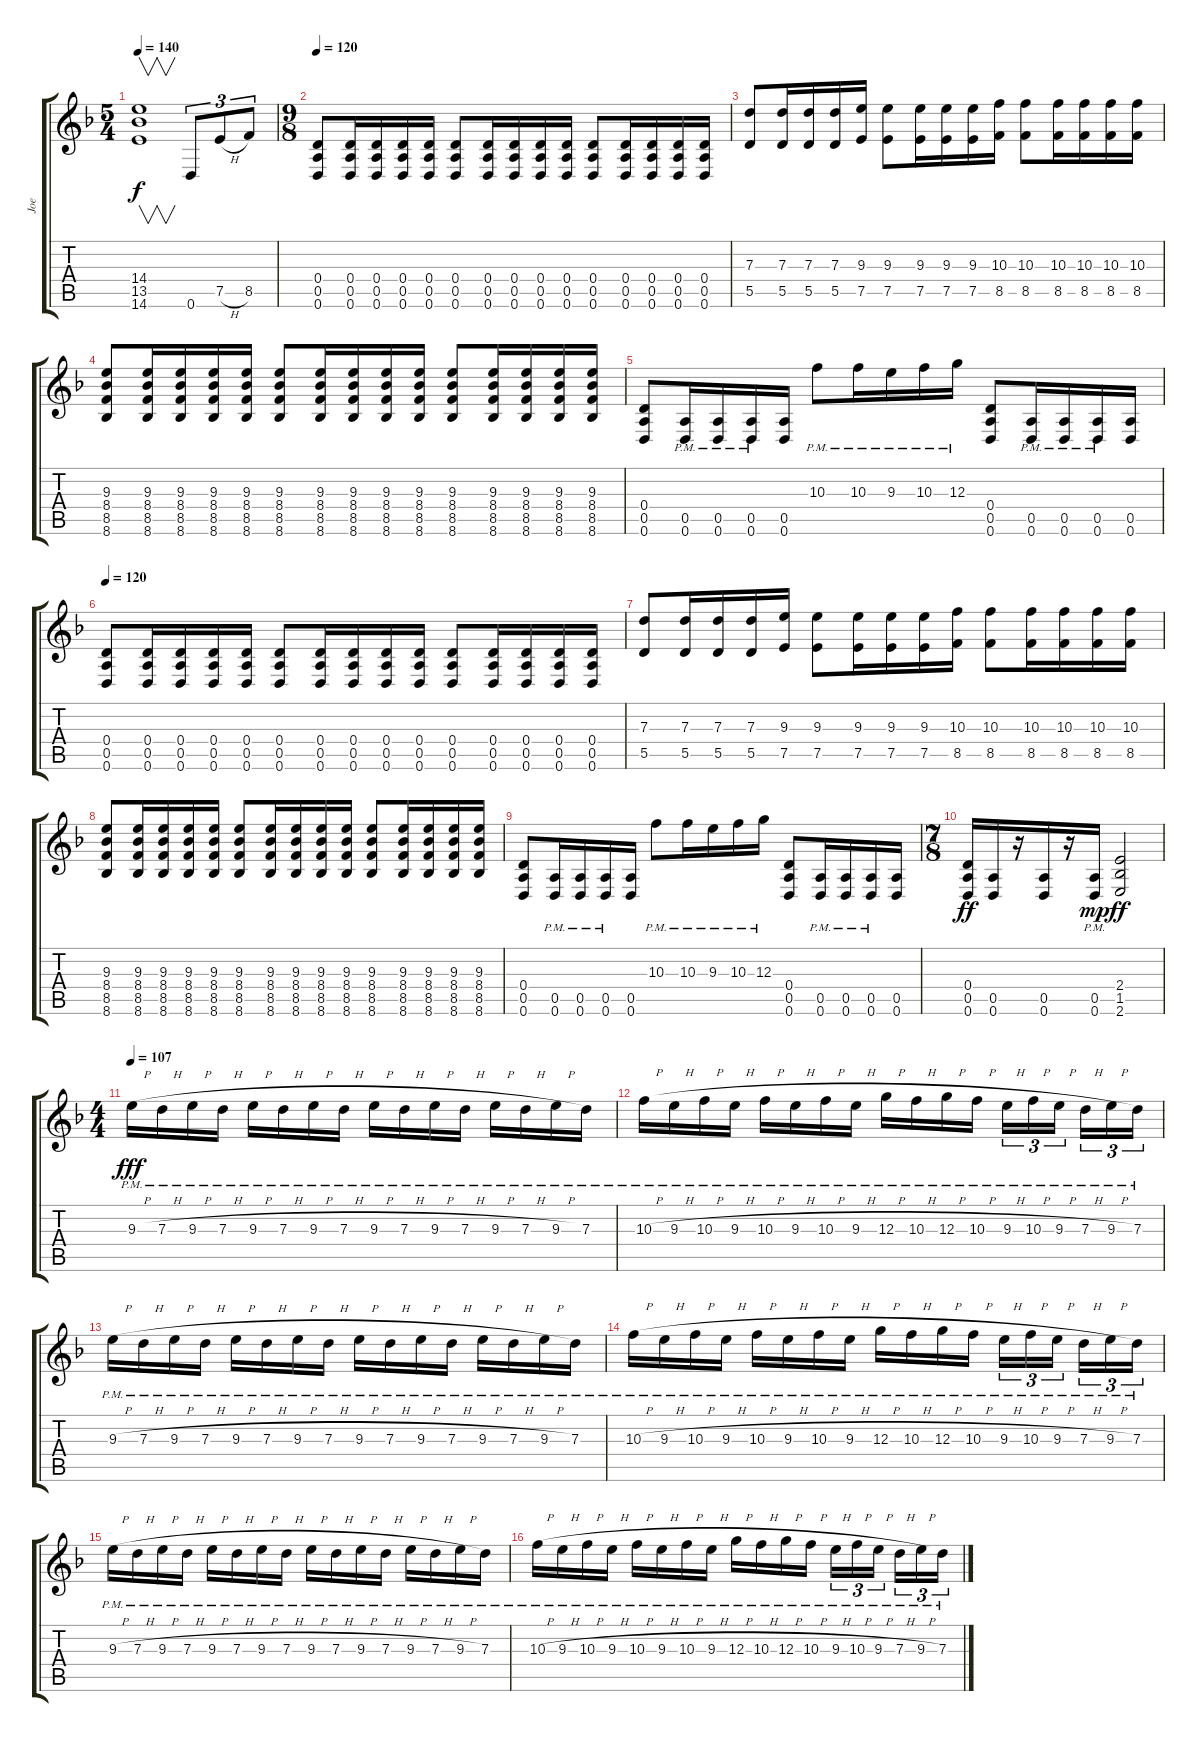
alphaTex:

\track ("Joe " "Joe ") {instrument distortionguitar}
\staff {score tabs}
\tuning (E4 B3 G3 D3 A2 D2) {hide}
\ts (5 4)
\tempo 140
\clef g2
\ks dminor
(14.4 13.5 14.6).1{v dy f} 0.6.8{tu (3 2)} 7.5{h}.8{tu (3 2)} 8.5.8{tu (3 2)} |
\ts (9 8)
\tempo 120
(0.4 0.5 0.6).8 (0.4 0.5 0.6).16 (0.4 0.5 0.6).16 (0.4 0.5 0.6).16 (0.4 0.5 0.6).16 (0.4 0.5 0.6).8 (0.4 0.5 0.6).16 (0.4 0.5 0.6).16 (0.4 0.5 0.6).16 (0.4 0.5 0.6).16 (0.4 0.5 0.6).8 (0.4 0.5 0.6).16 (0.4 0.5 0.6).16 (0.4 0.5 0.6).16 (0.4 0.5 0.6).16 |
(7.3 5.5).8 (7.3 5.5).16 (7.3 5.5).16 (7.3 5.5).16 (9.3 7.5).16 (9.3 7.5).8 (9.3 7.5).16 (9.3 7.5).16 (9.3 7.5).16 (10.3 8.5).16 (10.3 8.5).8 (10.3 8.5).16 (10.3 8.5).16 (10.3 8.5).16 (10.3 8.5).16 |
(9.3 8.4 8.5 8.6).8 (9.3 8.4 8.5 8.6).16 (9.3 8.4 8.5 8.6).16 (9.3 8.4 8.5 8.6).16 (9.3 8.4 8.5 8.6).16 (9.3 8.4 8.5 8.6).8 (9.3 8.4 8.5 8.6).16 (9.3 8.4 8.5 8.6).16 (9.3 8.4 8.5 8.6).16 (9.3 8.4 8.5 8.6).16 (9.3 8.4 8.5 8.6).8 (9.3 8.4 8.5 8.6).16 (9.3 8.4 8.5 8.6).16 (9.3 8.4 8.5 8.6).16 (9.3 8.4 8.5 8.6).16 |
(0.4 0.5 0.6).8 (0.5{pm} 0.6{pm}).16 (0.5{pm} 0.6{pm}).16 (0.5{pm} 0.6{pm}).16 (0.5 0.6).16 10.3{pm}.8 10.3{pm}.16 9.3{pm}.16 10.3{pm}.16 12.3{pm}.16 (0.4 0.5 0.6).8 (0.5{pm} 0.6{pm}).16 (0.5{pm} 0.6{pm}).16 (0.5{pm} 0.6{pm}).16 (0.5 0.6).16 |
\tempo 120
(0.4 0.5 0.6).8 (0.4 0.5 0.6).16 (0.4 0.5 0.6).16 (0.4 0.5 0.6).16 (0.4 0.5 0.6).16 (0.4 0.5 0.6).8 (0.4 0.5 0.6).16 (0.4 0.5 0.6).16 (0.4 0.5 0.6).16 (0.4 0.5 0.6).16 (0.4 0.5 0.6).8 (0.4 0.5 0.6).16 (0.4 0.5 0.6).16 (0.4 0.5 0.6).16 (0.4 0.5 0.6).16 |
(7.3 5.5).8 (7.3 5.5).16 (7.3 5.5).16 (7.3 5.5).16 (9.3 7.5).16 (9.3 7.5).8 (9.3 7.5).16 (9.3 7.5).16 (9.3 7.5).16 (10.3 8.5).16 (10.3 8.5).8 (10.3 8.5).16 (10.3 8.5).16 (10.3 8.5).16 (10.3 8.5).16 |
(9.3 8.4 8.5 8.6).8 (9.3 8.4 8.5 8.6).16 (9.3 8.4 8.5 8.6).16 (9.3 8.4 8.5 8.6).16 (9.3 8.4 8.5 8.6).16 (9.3 8.4 8.5 8.6).8 (9.3 8.4 8.5 8.6).16 (9.3 8.4 8.5 8.6).16 (9.3 8.4 8.5 8.6).16 (9.3 8.4 8.5 8.6).16 (9.3 8.4 8.5 8.6).8 (9.3 8.4 8.5 8.6).16 (9.3 8.4 8.5 8.6).16 (9.3 8.4 8.5 8.6).16 (9.3 8.4 8.5 8.6).16 |
(0.4 0.5 0.6).8 (0.5{pm} 0.6{pm}).16 (0.5{pm} 0.6{pm}).16 (0.5{pm} 0.6{pm}).16 (0.5 0.6).16 10.3{pm}.8 10.3{pm}.16 9.3{pm}.16 10.3{pm}.16 12.3{pm}.16 (0.4 0.5 0.6).8 (0.5{pm} 0.6{pm}).16 (0.5{pm} 0.6{pm}).16 (0.5{pm} 0.6{pm}).16 (0.5 0.6).16 |
\ts (7 8)
(0.4 0.5 0.6).16{dy ff} (0.5 0.6).16 r.16 (0.5 0.6).16 r.16 (0.5{pm} 0.6).16{dy mp} (2.4 1.5 2.6).2{dy ff} |
\ts (4 4)
\tempo 107
9.3{h pm}.16{dy fff} 7.3{h pm}.16 9.3{h pm}.16 7.3{h pm}.16 9.3{h pm}.16 7.3{h pm}.16 9.3{h pm}.16 7.3{h pm}.16 9.3{h pm}.16 7.3{h pm}.16 9.3{h pm}.16 7.3{h pm}.16 9.3{h pm}.16 7.3{h pm}.16 9.3{h pm}.16 7.3{pm}.16 |
10.3{h pm}.16 9.3{h pm}.16 10.3{h pm}.16 9.3{h pm}.16 10.3{h pm}.16 9.3{h pm}.16 10.3{h pm}.16 9.3{h pm}.16 12.3{h pm}.16 10.3{h pm}.16 12.3{h pm}.16 10.3{h pm}.16 9.3{h pm}.16{tu (3 2)} 10.3{h pm}.16{tu (3 2)} 9.3{h pm}.16{tu (3 2) beam splitsecondary} 7.3{h pm}.16{tu (3 2)} 9.3{h pm}.16{tu (3 2)} 7.3{pm}.16{tu (3 2)} |
9.3{h pm}.16 7.3{h pm}.16 9.3{h pm}.16 7.3{h pm}.16 9.3{h pm}.16 7.3{h pm}.16 9.3{h pm}.16 7.3{h pm}.16 9.3{h pm}.16 7.3{h pm}.16 9.3{h pm}.16 7.3{h pm}.16 9.3{h pm}.16 7.3{h pm}.16 9.3{h pm}.16 7.3{pm}.16 |
10.3{h pm}.16 9.3{h pm}.16 10.3{h pm}.16 9.3{h pm}.16 10.3{h pm}.16 9.3{h pm}.16 10.3{h pm}.16 9.3{h pm}.16 12.3{h pm}.16 10.3{h pm}.16 12.3{h pm}.16 10.3{h pm}.16 9.3{h pm}.16{tu (3 2)} 10.3{h pm}.16{tu (3 2)} 9.3{h pm}.16{tu (3 2) beam splitsecondary} 7.3{h pm}.16{tu (3 2)} 9.3{h pm}.16{tu (3 2)} 7.3{pm}.16{tu (3 2)} |
9.3{h pm}.16 7.3{h pm}.16 9.3{h pm}.16 7.3{h pm}.16 9.3{h pm}.16 7.3{h pm}.16 9.3{h pm}.16 7.3{h pm}.16 9.3{h pm}.16 7.3{h pm}.16 9.3{h pm}.16 7.3{h pm}.16 9.3{h pm}.16 7.3{h pm}.16 9.3{h pm}.16 7.3{pm}.16 |
10.3{h pm}.16 9.3{h pm}.16 10.3{h pm}.16 9.3{h pm}.16 10.3{h pm}.16 9.3{h pm}.16 10.3{h pm}.16 9.3{h pm}.16 12.3{h pm}.16 10.3{h pm}.16 12.3{h pm}.16 10.3{h pm}.16 9.3{h pm}.16{tu (3 2)} 10.3{h pm}.16{tu (3 2)} 9.3{h pm}.16{tu (3 2) beam splitsecondary} 7.3{h pm}.16{tu (3 2)} 9.3{h pm}.16{tu (3 2)} 7.3{pm}.16{tu (3 2)}
